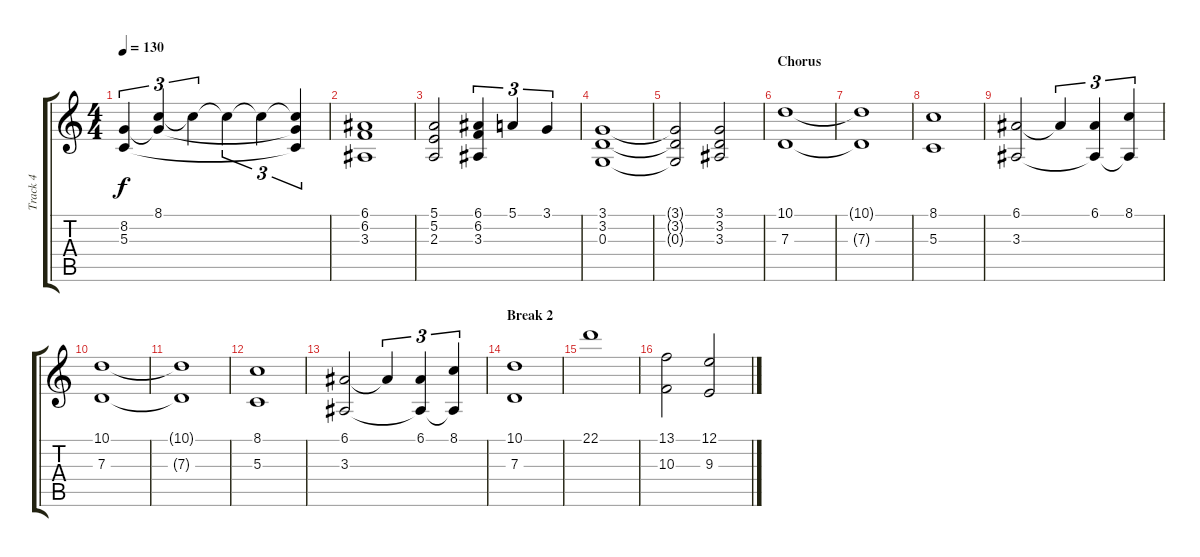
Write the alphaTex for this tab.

\track ("Track 4" "Track 4") {instrument stringensemble1}
\staff {score tabs}
\tuning (E4 B3 G3 D3 A2 E2) {hide}
\ts (4 4)
\tempo 130
\clef g2
\ks c
(8.2{t} 5.3{t}).4{tu (3 2) dy f} (8.1{t} 8.2{t}).4{tu (3 2)} 8.1{t}.4{tu (3 2)} 8.1{t}.4{tu (3 2)} 8.1{t}.4{tu (3 2)} (8.1{t} 8.2{t} 5.3{t}).4{tu (3 2)} |
(6.1 6.2 3.3).1 |
(5.1 5.2 2.3).2 (6.1 6.2 3.3).4{tu (3 2)} 5.1.4{tu (3 2)} 3.1.4{tu (3 2)} |
(3.1 3.2 0.3).1 |
(3.1{t} 3.2{t} 0.3{t}).2 (3.1 3.2 3.3).2 |
\section ("" "Chorus")
(10.1 7.3).1{volume 12} |
(10.1{t} 7.3{t}).1 |
(8.1 5.3).1 |
(6.1 3.3).2 6.1{t}.4{tu (3 2)} (6.1 3.3{t}).4{tu (3 2)} (8.1 3.3{t}).4{tu (3 2)} |
(10.1 7.3).1{volume 12} |
(10.1{t} 7.3{t}).1 |
(8.1 5.3).1 |
(6.1 3.3).2 6.1{t}.4{tu (3 2)} (6.1 3.3{t}).4{tu (3 2)} (8.1 3.3{t}).4{tu (3 2)} |
\section ("" "Break 2")
(10.1 7.3).1 |
22.1.1 |
(13.1 10.3).2 (12.1 9.3).2
